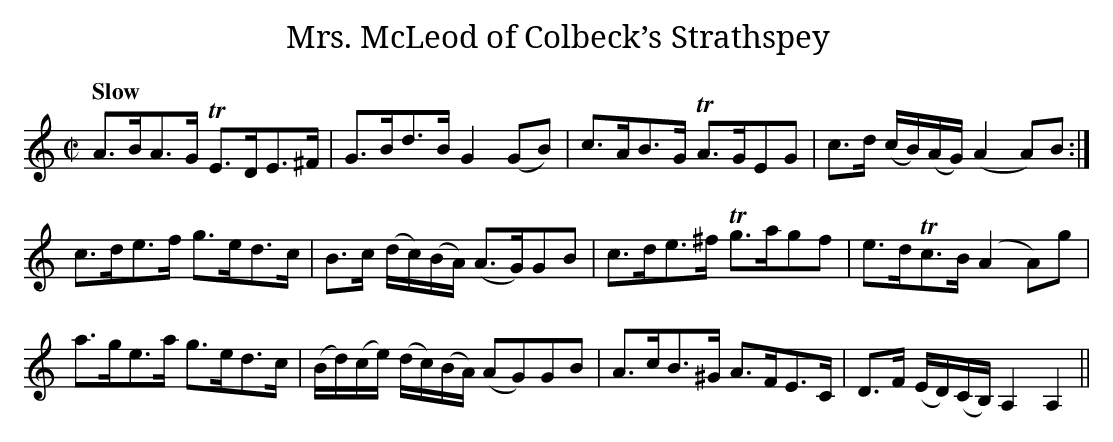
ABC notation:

X:1
T:Mrs. McLeod of Colbeck’s Strathspey
M:C|
L:1/8
Q:"Slow"
K:Amin
A>BA>G TE>DE>^F | G>Bd>B G2 (GB) | c>AB>G TA>GEG | c>d (c/B/)(A/G/) (A2 A)B :|
c>de>f g>ed>c | B>c (d/c/)(B/A/) (A>G)GB | c>de>^f Tg>agf | e>dTc>B (A2A)g |
a>ge>a g>ed>c | (B/d/)(c/e/) (d/c/)(B/A/) (AG)GB | A>cB>^G A>FE>C | D>F (E/D/)(C/B,/) A,2A,2 ||
